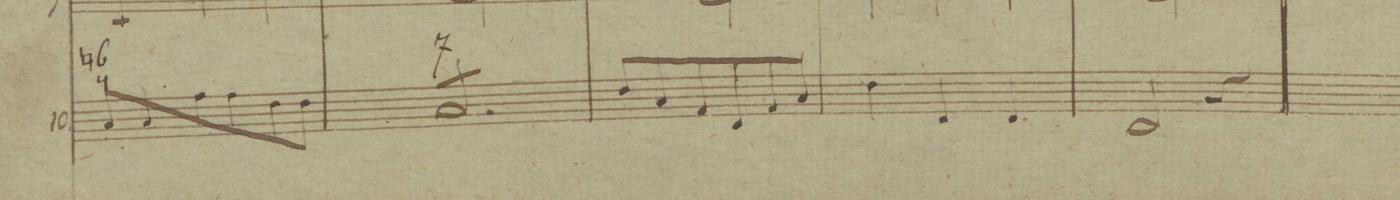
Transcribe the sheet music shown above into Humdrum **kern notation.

**kern	**fba	**dynam
*I"10.	*	*
*clefF4	*	*
*k[b-]	*	*
*M3/4	*	*
8C/L	6n 4	.
8C/	.	.
8A\	.	.
8A\	.	.
8F\	.	.
8F\J	.	.
=189	=189	=189
*tremolo	*	*
8C/L	7	.
8C/	.	.
8C/	.	.
8C/	.	.
8C/	.	.
8C/J	.	.
=190	=190	=190
8F/L	.	.
8C/	.	.
8AA/	.	.
8FF/	.	.
8AA/	.	.
8C/J	.	.
=191	=191	=191
4F\	.	.
4FF/	.	.
4FF/	.	.
=192	=192	=192
2FF/	.	.
4r	.	.
==	==	==
*-	*-	*-
